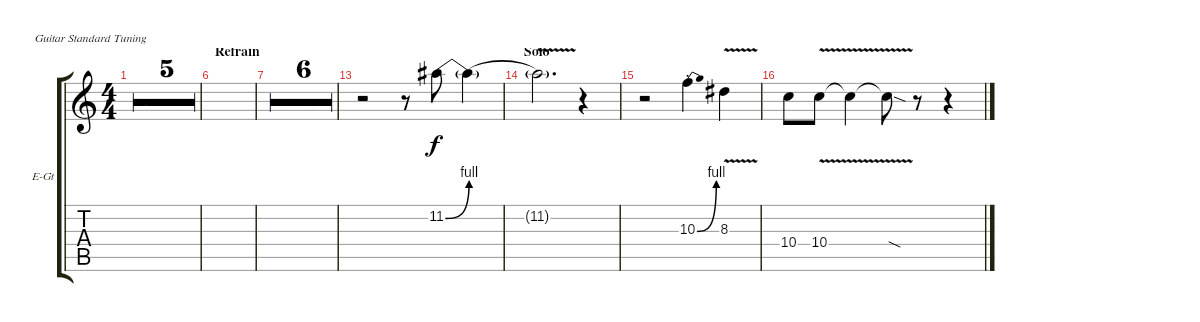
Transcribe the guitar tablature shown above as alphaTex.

\defaultSystemsLayout 4
\bracketExtendMode groupsimilarinstruments
\firstSystemTrackNameOrientation horizontal
\otherSystemsTrackNameOrientation horizontal
\track ("Electric Guitar" "E-Gt") {multiBarRest instrument overdrivenguitar}
\staff {score tabs}
\tuning (E4 B3 G3 D3 A2 E2)
\ts (4 4)
\tempo 120
\clef g2
\ks c
|
|
|
|
|
\section ("" "Refrain")
|
|
|
|
|
|
|
r.2 r.8 11.2{be (bend 0 0 60 4)}.8 11.2{be (hold 0 0 60 0) t}.4 |
\section ("" "Solo")
11.2{be (hold 0 0 60 0) v t}.2{d} r.4 |
r.2 10.3{be (bend 0 0 15 4) st}.4 8.3{v}.4 |
10.4.8 10.4{v}.8 10.4{v t}.4 10.4{sod t}.8 r.8 r.4
